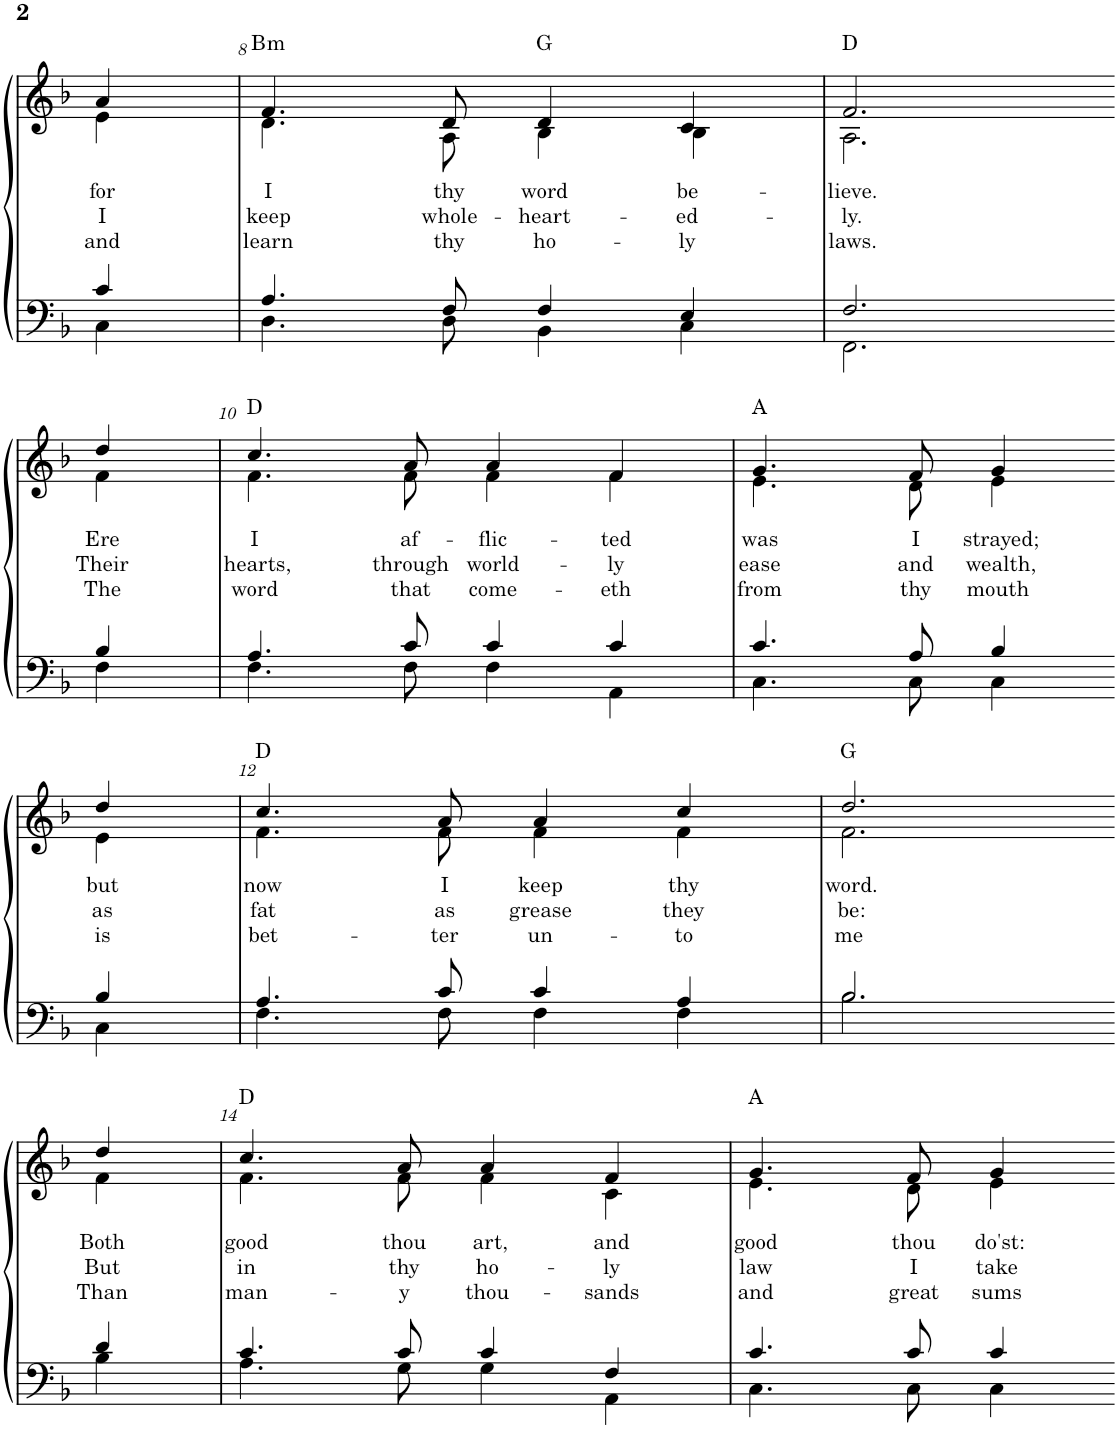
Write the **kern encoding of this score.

**kern	**kern	**text	**text	**text	**harte
*part1	*part1	*part1	*part1	*part1	*part1
*staff2	*staff1	*staff1	*staff1	*staff1	*
*I"Choir	*	*	*	*	*
!!LO:PB:g=z
*clefF4	*clefG2	*	*	*	*
*k[b-]	*k[b-]	*	*	*	*
*F:	*F:	*	*	*	*
*M4/4	*M4/4	*	*	*	*
=7X4	=7X4	=7X4	=7X4	=7X4	=7X4
*^	*	*	*	*	*
!	!	!	!LO:LY:b	!LO:LY:b	!LO:LY:b	!
*	*	*^	*	*	*	*
4c/	4C\	4a/	4e\	for	I	and	.
=8	=8	=8	=8	=8	=8	=8	=8
!	!	!	!	!LO:LY:b	!LO:LY:b	!LO:LY:b	!LO:H:kt=m
4.A/	4.D\	4.f/	4.d\	I	keep	learn	B:min
!	!	!	!	!LO:LY:b	!LO:LY:b	!LO:LY:b	!
8F/	8D\	8d/	8A\	thy	whole-	thy	.
!	!	!	!	!LO:LY:b	!LO:LY:b	!LO:LY:b	!
4F/	4BB-\	4d/	4B-\	word	-heart-	ho-	G:maj
!	!	!	!	!LO:LY:b	!LO:LY:b	!LO:LY:b	!
4E/	4C\	4c/	4B-\	be-	-ed-	-ly	.
=9	=9	=9	=9	=9	=9	=9	=9
!	!	!	!	!LO:LY:b	!LO:LY:b	!LO:LY:b	!
2.F/	2.FF\	2.f/	2.A\	-lieve.	-ly.	laws.	D:maj
!!LO:LB:g=z	!!
=9X5-	=9X5-	=9X5-	=9X5-	=9X5-	=9X5-	=9X5-	=9X5-
!	!	!	!	!LO:LY:b	!LO:LY:b	!LO:LY:b	!
4B-/	4F\	4dd/	4f\	Ere	Their	The	.
=10	=10	=10	=10	=10	=10	=10	=10
!	!	!	!	!LO:LY:b	!LO:LY:b	!LO:LY:b	!
4.A/	4.F\	4.cc/	4.f\	I	hearts,	word	D:maj
!	!	!	!	!LO:LY:b	!LO:LY:b	!LO:LY:b	!
8c/	8F\	8a/	8f\	af-	through	that	.
!	!	!	!	!LO:LY:b	!LO:LY:b	!LO:LY:b	!
4c/	4F\	4a/	4f\	-flic-	world-	come-	.
!	!	!	!	!LO:LY:b	!LO:LY:b	!LO:LY:b	!
4c/	4AA\	4f/	4f\	-ted	-ly	-eth	.
=11	=11	=11	=11	=11	=11	=11	=11
!	!	!	!	!LO:LY:b	!LO:LY:b	!LO:LY:b	!
4.c/	4.C\	4.g/	4.e\	was	ease	from	A:maj
!	!	!	!	!LO:LY:b	!LO:LY:b	!LO:LY:b	!
8A/	8C\	8f/	8d\	I	and	thy	.
!	!	!	!	!LO:LY:b	!LO:LY:b	!LO:LY:b	!
4B-/	4C\	4g/	4e\	strayed;	wealth,	mouth	.
!!LO:LB:g=z	!!
=11X6-	=11X6-	=11X6-	=11X6-	=11X6-	=11X6-	=11X6-	=11X6-
!	!	!	!	!LO:LY:b	!LO:LY:b	!LO:LY:b	!
4B-/	4C\	4dd/	4e\	but	as	is	.
=12	=12	=12	=12	=12	=12	=12	=12
!	!	!	!	!LO:LY:b	!LO:LY:b	!LO:LY:b	!
4.A/	4.F\	4.cc/	4.f\	now	fat	bet-	D:maj
!	!	!	!	!LO:LY:b	!LO:LY:b	!LO:LY:b	!
8c/	8F\	8a/	8f\	I	as	-ter	.
!	!	!	!	!LO:LY:b	!LO:LY:b	!LO:LY:b	!
4c/	4F\	4a/	4f\	keep	grease	un-	.
!	!	!	!	!LO:LY:b	!LO:LY:b	!LO:LY:b	!
4A/	4F\	4cc/	4f\	thy	they	-to	.
=13	=13	=13	=13	=13	=13	=13	=13
!	!	!	!	!LO:LY:b	!LO:LY:b	!LO:LY:b	!
2.B-/	2.B-\	2.dd/	2.f\	word.	be:	me	G:maj
!!LO:LB:g=z	!!
=13X7-	=13X7-	=13X7-	=13X7-	=13X7-	=13X7-	=13X7-	=13X7-
!	!	!	!	!LO:LY:b	!LO:LY:b	!LO:LY:b	!
4d/	4B-\	4dd/	4f\	Both	But	Than	.
=14	=14	=14	=14	=14	=14	=14	=14
!	!	!	!	!LO:LY:b	!LO:LY:b	!LO:LY:b	!
4.c/	4.A\	4.cc/	4.f\	good	in	man-	D:maj
!	!	!	!	!LO:LY:b	!LO:LY:b	!LO:LY:b	!
8c/	8G\	8a/	8f\	thou	thy	-y	.
!	!	!	!	!LO:LY:b	!LO:LY:b	!LO:LY:b	!
4c/	4G\	4a/	4f\	art,	ho-	thou-	.
!	!	!	!	!LO:LY:b	!LO:LY:b	!LO:LY:b	!
4F/	4AA\	4f/	4c\	and	-ly	-sands	.
=15	=15	=15	=15	=15	=15	=15	=15
!	!	!	!	!LO:LY:b	!LO:LY:b	!LO:LY:b	!
4.c/	4.C\	4.g/	4.e\	good	law	and	A:maj
!	!	!	!	!LO:LY:b	!LO:LY:b	!LO:LY:b	!
8c/	8C\	8f/	8d\	thou	I	great	.
!	!	!	!	!LO:LY:b	!LO:LY:b	!LO:LY:b	!
4c/	4C\	4g/	4e\	do'st:	take	sums	.
*v	*v	*	*	*	*	*	*
*	*v	*v	*	*	*	*
=-	=-	=-	=-	=-	=-
*-	*-	*-	*-	*-	*-
